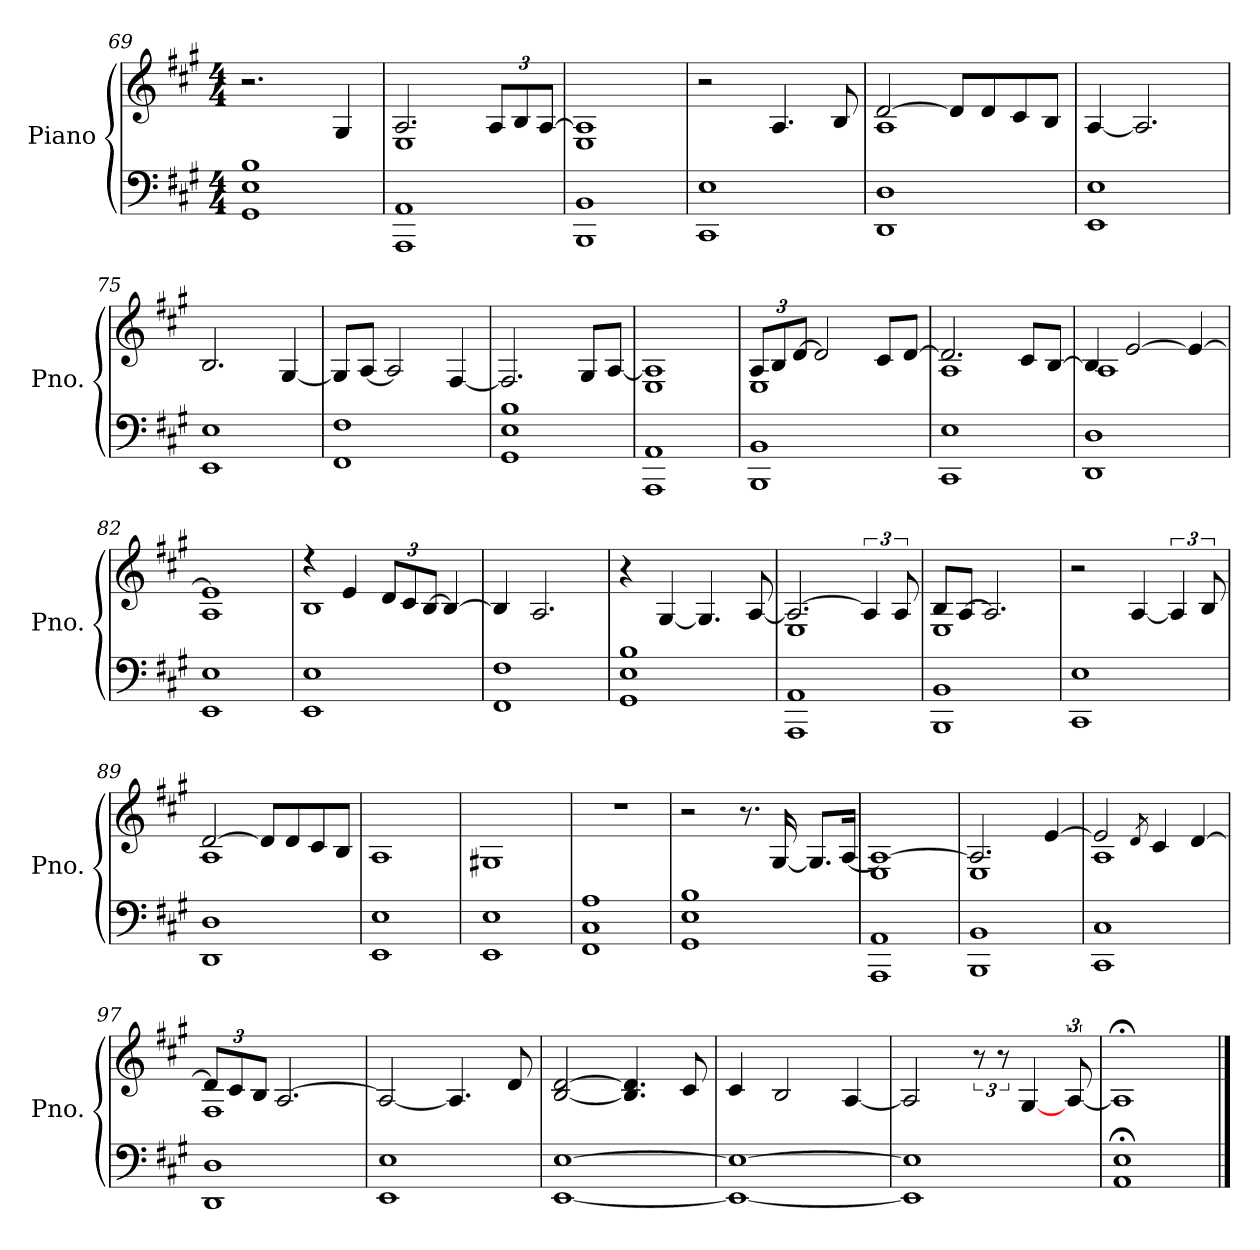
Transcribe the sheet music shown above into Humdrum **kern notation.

**kern	**kern
*part1	*part1
*staff2	*staff1
*I"Piano	*
*I'Pno.	*
*clefF4	*clefG2
*k[f#c#g#]	*k[f#c#g#]
*M4/4	*M4/4
=69	=69
1GG# 1E 1B	2.r
.	4G#/
=70	=70
*	*^
1AAA 1AA	2.A/	1E
*	*Xbrackettup	*
.	12A/L	.
.	12B/	.
.	[12A/J	.
=71	=71	=71
1BBB 1BB	1A]	1E
*	*v	*v
=72	=72
1CC# 1E	2r
.	4.A/
.	8B/
=73	=73
*	*^
1DD 1D	[2d/	1A
.	8d/L]	.
.	8d/	.
.	8c#/	.
.	8B/J	.
*	*v	*v
=74	=74
1EE 1E	[4A/
.	2.A/]
!!LO:LB:g=z
=75	=75
1EE 1E	2.B/
.	[4G#/
=76	=76
1FF# 1F#	8G#/L]
.	[8A/J
.	2A/]
.	[4F#/
=77	=77
1GG# 1E 1B	2.F#/]
.	8G#/L
.	[8A/J
=78	=78
*	*^
1AAA 1AA	1A]	1E
=79	=79	=79
1BBB 1BB	12A/L	1E
.	12B/	.
.	[12d/J	.
.	2d/]	.
.	8c#/L	.
.	[8d/J	.
=80	=80	=80
1CC# 1E	2.d/]	1A
.	8c#/L	.
.	[8B/J	.
=81	=81	=81
1DD 1D	4B/]	1A
.	[2e/	.
.	4e/_	.
=82	=82	=82
1EE 1E	1e]	1A
!!LO:LB:g=z	!!
=83	=83	=83
1EE 1E	4r	1B
.	4e/	.
.	12d/L	.
.	12c#/	.
.	[12B/J	.
.	4B/_	.
*	*v	*v
=84	=84
1FF# 1F#	4B/]
.	2.A/
=85	=85
1GG# 1E 1B	4r
.	[4G#/
.	4.G#/]
.	[8A/
=86	=86
*	*^
1AAA 1AA	2.A/_	1E
*	*brackettup	*
.	6A/]	.
.	12A/	.
=87	=87	=87
1BBB 1BB	8B/L	1E
.	[8A/J	.
.	2.A/]	.
*	*v	*v
=88	=88
1CC# 1E	2r
.	[4A/
.	6A/]
.	12B/
=89	=89
*	*^
1DD 1D	[2d/	1A
.	8d/L]	.
.	8d/	.
.	8c#/	.
.	8B/J	.
*	*v	*v
!!LO:PB:g=z
=90	=90
1EE 1E	1A
=91	=91
1EE 1E	1G#X
=92	=92
1FF# 1C# 1A	1r
=93	=93
1GG# 1E 1B	2r
.	8.r
.	[16G#/
.	8.G#/L]
.	[16A/Jk
=94	=94
*	*^
1AAA 1AA	1A_	1E
=95	=95	=95
1BBB 1BB	2.A/]	1E
.	[4e/	.
=96	=96	=96
1CC# 1C#	2e/]	1A
.	8qd/	.
.	4c#/	.
.	[4d/	.
=97	=97	=97
*	*Xbrackettup	*
1DD 1D	12d/L]	1F#
.	12c#/	.
.	12B/J	.
.	[2.A/	.
*	*v	*v
=98	=98
1EE 1E	2A/_
.	4.A/]
.	8d/
!!LO:LB:g=z
=99	=99
[1EE [1E	[2B/ [2d/
.	4.B/] 4.d/]
.	8c#/
=100	=100
1EE_ 1E_	4c#/
.	2B/
.	[4A/
=101	=101
1EE] 1E]	2A/]
*	*brackettup
.	12r
.	12r
.	[4G#/
.	[12A/
=102	=102
1AA;< 1E;<	1A;<]
==	==
*-	*-
